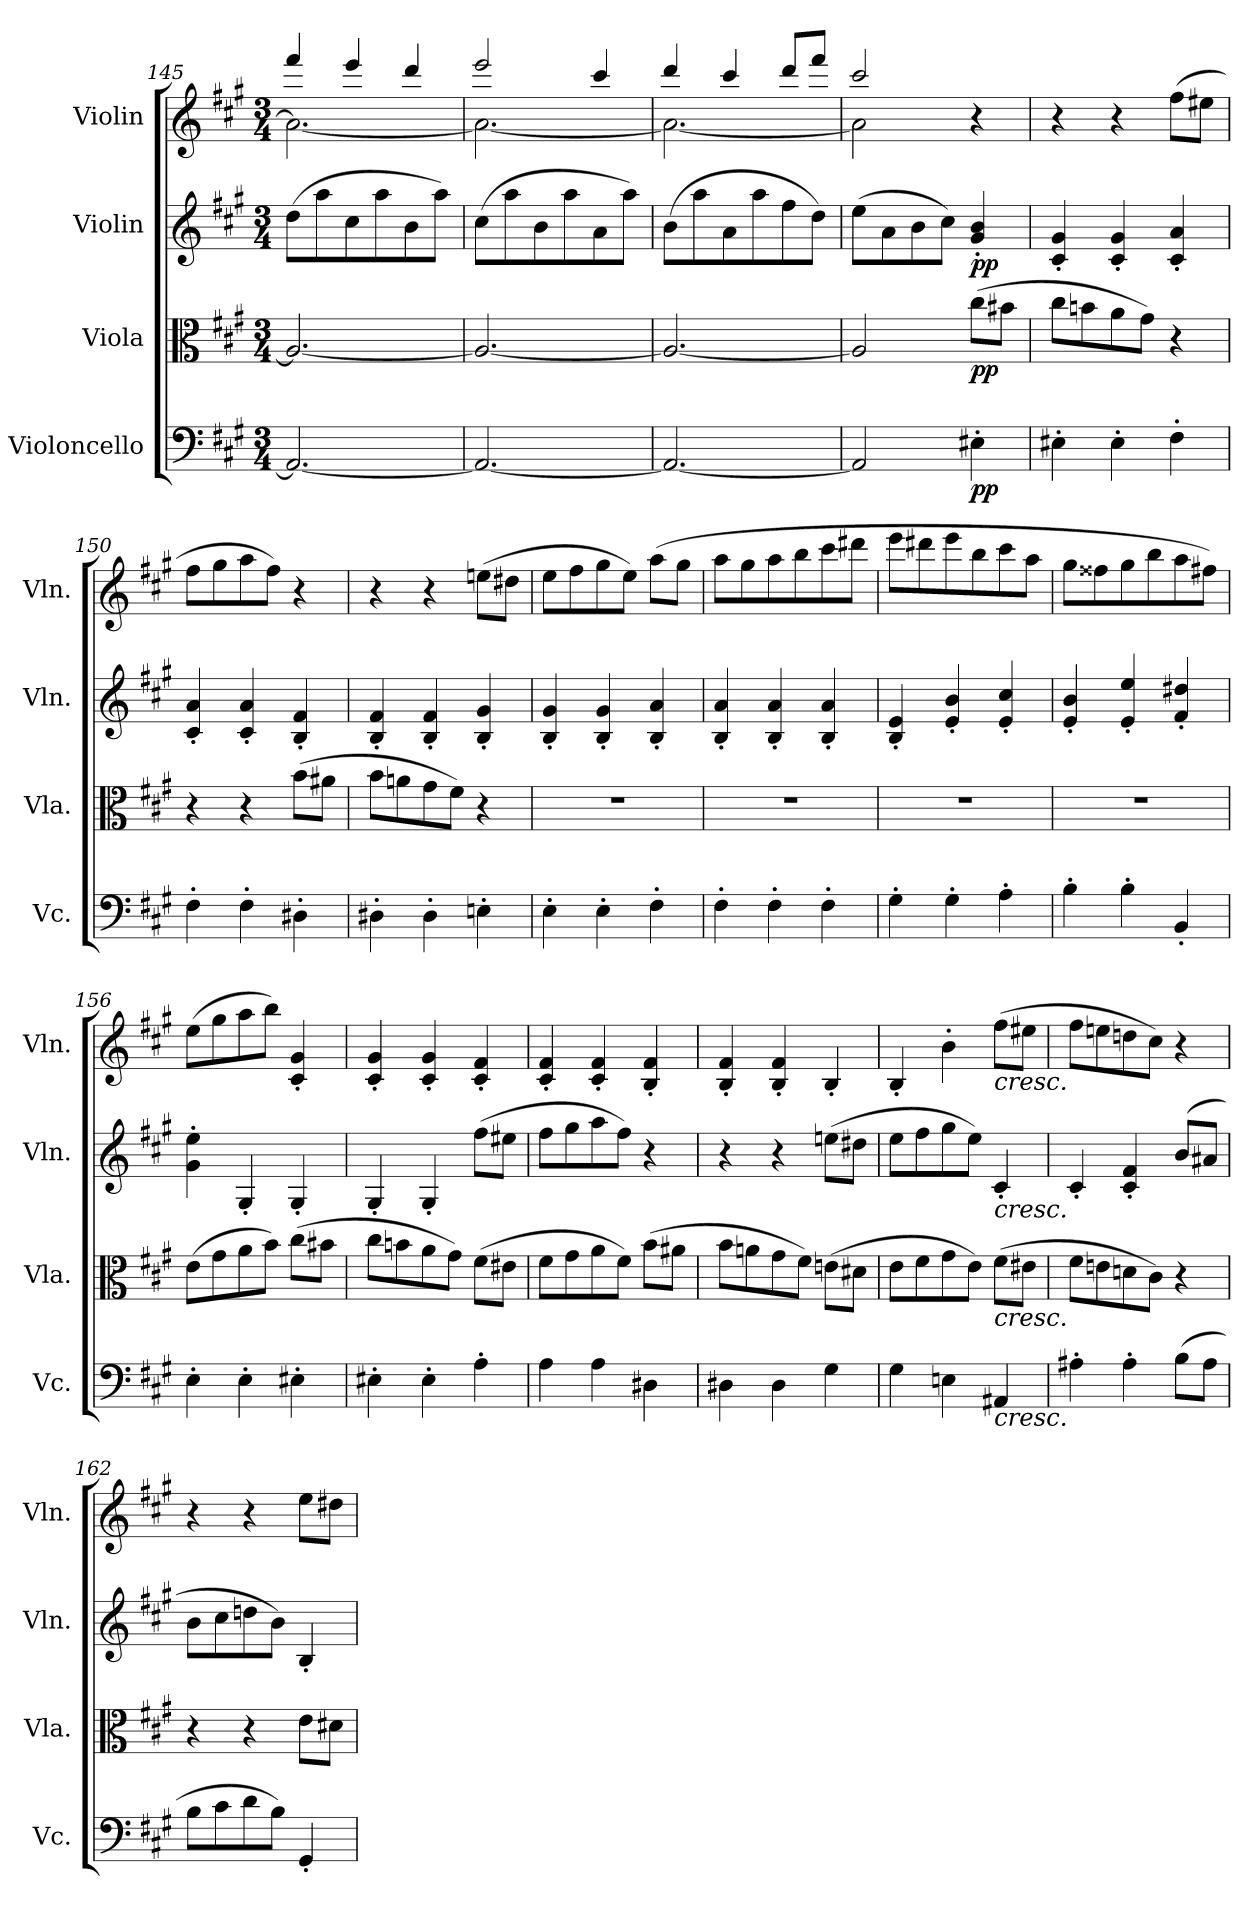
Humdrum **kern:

**kern	**dynam	**kern	**dynam	**kern	**dynam	**kern
*part4	*part4	*part3	*part3	*part2	*part2	*part1
*staff4	*staff4	*staff3	*staff3	*staff2	*staff2	*staff1
*I"Violoncello	*	*I"Viola	*	*I"Violin	*	*I"Violin
*I'Vc.	*	*I'Vla.	*	*I'Vln.	*	*I'Vln.
*clefF4	*	*clefC3	*	*clefG2	*	*clefG2
*k[f#c#g#]	*	*k[f#c#g#]	*	*k[f#c#g#]	*	*k[f#c#g#]
*M3/4	*	*M3/4	*	*M3/4	*	*M3/4
=145	=145	=145	=145	=145	=145	=145
*	*	*	*	*	*	*^
2.AA_	.	2.A_	.	(8ddL	.	4fff#	2.a_
.	.	.	.	8aa	.	.	.
.	.	.	.	8cc#	.	4eee	.
.	.	.	.	8aa	.	.	.
.	.	.	.	8b	.	4ddd	.
.	.	.	.	8aaJ)	.	.	.
=146	=146	=146	=146	=146	=146	=146	=146
2.AA_	.	2.A_	.	(8cc#L	.	2eee	2.a_
.	.	.	.	8aa	.	.	.
.	.	.	.	8b	.	.	.
.	.	.	.	8aa	.	.	.
.	.	.	.	8a	.	4ccc#	.
.	.	.	.	8aaJ)	.	.	.
=147	=147	=147	=147	=147	=147	=147	=147
2.AA_	.	2.A_	.	(8bL	.	4ddd	2.a_
.	.	.	.	8aa	.	.	.
.	.	.	.	8a	.	4ccc#	.
.	.	.	.	8aa	.	.	.
.	.	.	.	8ff#	.	8dddL	.
.	.	.	.	8ddJ)	.	8fff#J	.
=148	=148	=148	=148	=148	=148	=148	=148
2AA]	.	2A]	.	(8eeL	.	2ccc#	2a]
.	.	.	.	8a	.	.	.
.	.	.	.	8b	.	.	.
.	.	.	.	8cc#J)	.	.	.
4E#X'	pp	(8cc#L	pp	4g#' 4b'	pp	4r	4ryy
.	.	8b#XJ	.	.	.	.	.
*	*	*	*	*	*	*v	*v
=149	=149	=149	=149	=149	=149	=149
4E#X'	.	8cc#L	.	4c#' 4g#'	.	4r
.	.	8bn	.	.	.	.
4E#'	.	8a	.	4c#' 4g#'	.	4r
.	.	8g#J)	.	.	.	.
4F#'	.	4r	.	4c#' 4a'	.	(8ff#L
.	.	.	.	.	.	8ee#XJ
=150	=150	=150	=150	=150	=150	=150
4F#'	.	4r	.	4c#' 4a'	.	8ff#L
.	.	.	.	.	.	8gg#
4F#'	.	4r	.	4c#' 4a'	.	8aa
.	.	.	.	.	.	8ff#J)
4D#X'	.	(8bL	.	4B' 4f#'	.	4r
.	.	8a#XJ	.	.	.	.
=151	=151	=151	=151	=151	=151	=151
4D#X'	.	8bL	.	4B' 4f#'	.	4r
.	.	8an	.	.	.	.
4D#'	.	8g#	.	4B' 4f#'	.	4r
.	.	8f#J)	.	.	.	.
4En'	.	4r	.	4B' 4g#'	.	(8eenL
.	.	.	.	.	.	8dd#XJ
=152	=152	=152	=152	=152	=152	=152
4E'	.	2.r	.	4B' 4g#'	.	8eeL
.	.	.	.	.	.	8ff#
4E'	.	.	.	4B' 4g#'	.	8gg#
.	.	.	.	.	.	8eeJ)
4F#'	.	.	.	4B' 4a'	.	(8aaL
.	.	.	.	.	.	8gg#J
=153	=153	=153	=153	=153	=153	=153
4F#'	.	2.r	.	4B' 4a'	.	8aaL
.	.	.	.	.	.	8gg#
4F#'	.	.	.	4B' 4a'	.	8aa
.	.	.	.	.	.	8bb
4F#'	.	.	.	4B' 4a'	.	8ccc#
.	.	.	.	.	.	8ddd#XJ
=154	=154	=154	=154	=154	=154	=154
4G#'	.	2.r	.	4B' 4e'	.	8eeeL
.	.	.	.	.	.	8ddd#X
4G#'	.	.	.	4e' 4b'	.	8eee
.	.	.	.	.	.	8bb
4A'	.	.	.	4e' 4cc#'	.	8ccc#
.	.	.	.	.	.	8aaJ
=155	=155	=155	=155	=155	=155	=155
4B'	.	2.r	.	4e' 4b'	.	8gg#L
.	.	.	.	.	.	8ff##X
4B'	.	.	.	4e' 4ee'	.	8gg#
.	.	.	.	.	.	8bb
4BB'	.	.	.	4f#' 4dd#X'	.	8aa
.	.	.	.	.	.	8ff#XJ)
=156	=156	=156	=156	=156	=156	=156
4E'	.	(8eL	.	4g#' 4ee'	.	(8eeL
.	.	8g#	.	.	.	8gg#
4E'	.	8a	.	4G#'	.	8aa
.	.	8bJ)	.	.	.	8bbJ)
4E#X'	.	(8cc#L	.	4G#'	.	4c#' 4g#'
.	.	8b#XJ	.	.	.	.
=157	=157	=157	=157	=157	=157	=157
4E#X'	.	8cc#L	.	4G#'	.	4c#' 4g#'
.	.	8bn	.	.	.	.
4E#'	.	8a	.	4G#'	.	4c#' 4g#'
.	.	8g#J)	.	.	.	.
4A'	.	(8f#L	.	(8ff#L	.	4c#' 4f#'
.	.	8e#XJ	.	8ee#XJ	.	.
=158	=158	=158	=158	=158	=158	=158
4A	.	8f#L	.	8ff#L	.	4c#' 4f#'
.	.	8g#	.	8gg#	.	.
4A	.	8a	.	8aa	.	4c#' 4f#'
.	.	8f#J)	.	8ff#J)	.	.
4D#X	.	(8bL	.	4r	.	4B' 4f#'
.	.	8a#XJ	.	.	.	.
=159	=159	=159	=159	=159	=159	=159
4D#X	.	8bL	.	4r	.	4B' 4f#'
.	.	8an	.	.	.	.
4D#	.	8g#	.	4r	.	4B' 4f#'
.	.	8f#J)	.	.	.	.
4G#	.	(8enL	.	(8eenL	.	4B'
.	.	8d#XJ	.	8dd#XJ	.	.
=160	=160	=160	=160	=160	=160	=160
4G#	.	8eL	.	8eeL	.	4B'
.	.	8f#	.	8ff#	.	.
4En	.	8g#	.	8gg#	.	4b'
.	.	8eJ)	.	8eeJ)	.	.
!	!	!	!	!	!	!LO:TX:b:i:t=cresc.
!	!	!	!	!LO:TX:b:i:t=cresc.	!	!
!	!	!LO:TX:b:i:t=cresc.	!	!	!	!
!LO:TX:b:i:t=cresc.	!	!	!	!	!	!
4AA#X	.	(8f#L	.	4c#'	.	(8ff#L
.	.	8e#XJ	.	.	.	8ee#XJ
=161	=161	=161	=161	=161	=161	=161
4A#X'	.	8f#L	.	4c#'	.	8ff#L
.	.	8en	.	.	.	8een
4A#'	.	8dn	.	4c#' 4f#'	.	8ddn
.	.	8c#J)	.	.	.	8cc#J)
(8BL	.	4r	.	(8bL	.	4r
8A#J	.	.	.	8a#XJ	.	.
=162	=162	=162	=162	=162	=162	=162
8BL	.	4r	.	8bL	.	4r
8c#	.	.	.	8cc#	.	.
8d	.	4r	.	8ddn	.	4r
8BJ)	.	.	.	8bJ)	.	.
4GG#'	.	8eL	.	4B'	.	8eeL
.	.	8d#XJ	.	.	.	8dd#XJ
=	=	=	=	=	=	=
*-	*-	*-	*-	*-	*-	*-
